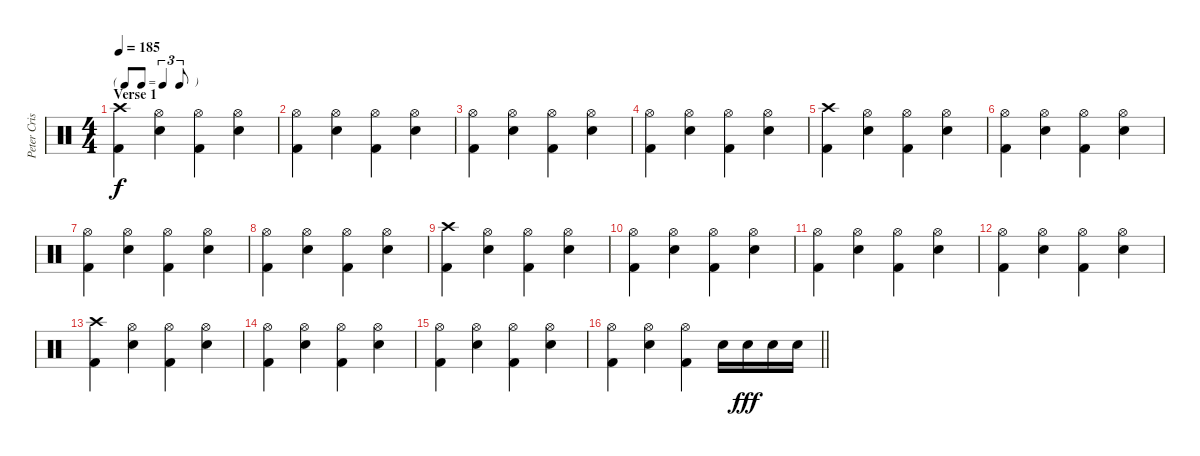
\track ("Peter Criss" "Peter Cris") {instrument percussion}
\staff {score}
\articulation defaults
\ts (4 4)
\tf triplet8th
\section ("" "Verse 1")
\tempo 185
\clef neutral
\ks c
("Crash high (hit)" "Kick (hit) 2").4{dy f} ("Hi-Hat (open)" "Snare (hit) 2").4 ("Hi-Hat (open)" "Kick (hit) 2").4 ("Hi-Hat (open)" "Snare (hit) 2").4 |
("Hi-Hat (open)" "Kick (hit) 2").4 ("Hi-Hat (open)" "Snare (hit) 2").4 ("Hi-Hat (open)" "Kick (hit) 2").4 ("Hi-Hat (open)" "Snare (hit) 2").4 |
("Hi-Hat (open)" "Kick (hit) 2").4 ("Hi-Hat (open)" "Snare (hit) 2").4 ("Hi-Hat (open)" "Kick (hit) 2").4 ("Hi-Hat (open)" "Snare (hit) 2").4 |
("Hi-Hat (open)" "Kick (hit) 2").4 ("Hi-Hat (open)" "Snare (hit) 2").4 ("Hi-Hat (open)" "Kick (hit) 2").4 ("Hi-Hat (open)" "Snare (hit) 2").4 |
("Crash high (hit)" "Kick (hit) 2").4 ("Hi-Hat (open)" "Snare (hit) 2").4 ("Hi-Hat (open)" "Kick (hit) 2").4 ("Hi-Hat (open)" "Snare (hit) 2").4 |
("Hi-Hat (open)" "Kick (hit) 2").4 ("Hi-Hat (open)" "Snare (hit) 2").4 ("Hi-Hat (open)" "Kick (hit) 2").4 ("Hi-Hat (open)" "Snare (hit) 2").4 |
("Hi-Hat (open)" "Kick (hit) 2").4 ("Hi-Hat (open)" "Snare (hit) 2").4 ("Hi-Hat (open)" "Kick (hit) 2").4 ("Hi-Hat (open)" "Snare (hit) 2").4 |
("Hi-Hat (open)" "Kick (hit) 2").4 ("Hi-Hat (open)" "Snare (hit) 2").4 ("Hi-Hat (open)" "Kick (hit) 2").4 ("Hi-Hat (open)" "Snare (hit) 2").4 |
("Crash high (hit)" "Kick (hit) 2").4 ("Hi-Hat (open)" "Snare (hit) 2").4 ("Hi-Hat (open)" "Kick (hit) 2").4 ("Hi-Hat (open)" "Snare (hit) 2").4 |
("Hi-Hat (open)" "Kick (hit) 2").4 ("Hi-Hat (open)" "Snare (hit) 2").4 ("Hi-Hat (open)" "Kick (hit) 2").4 ("Hi-Hat (open)" "Snare (hit) 2").4 |
("Hi-Hat (open)" "Kick (hit) 2").4 ("Hi-Hat (open)" "Snare (hit) 2").4 ("Hi-Hat (open)" "Kick (hit) 2").4 ("Hi-Hat (open)" "Snare (hit) 2").4 |
("Hi-Hat (open)" "Kick (hit) 2").4 ("Hi-Hat (open)" "Snare (hit) 2").4 ("Hi-Hat (open)" "Kick (hit) 2").4 ("Hi-Hat (open)" "Snare (hit) 2").4 |
("Crash high (hit)" "Kick (hit) 2").4 ("Hi-Hat (open)" "Snare (hit) 2").4 ("Hi-Hat (open)" "Kick (hit) 2").4 ("Hi-Hat (open)" "Snare (hit) 2").4 |
("Hi-Hat (open)" "Kick (hit) 2").4 ("Hi-Hat (open)" "Snare (hit) 2").4 ("Hi-Hat (open)" "Kick (hit) 2").4 ("Hi-Hat (open)" "Snare (hit) 2").4 |
("Hi-Hat (open)" "Kick (hit) 2").4 ("Hi-Hat (open)" "Snare (hit) 2").4 ("Hi-Hat (open)" "Kick (hit) 2").4 ("Hi-Hat (open)" "Snare (hit) 2").4 |
\barLineRight lightlight
("Hi-Hat (open)" "Kick (hit) 2").4 ("Hi-Hat (open)" "Snare (hit) 2").4 ("Hi-Hat (open)" "Kick (hit) 2").4 "Snare (hit) 2".16 "Snare (hit) 2".16{dy fff} "Snare (hit) 2".16 "Snare (hit) 2".16
